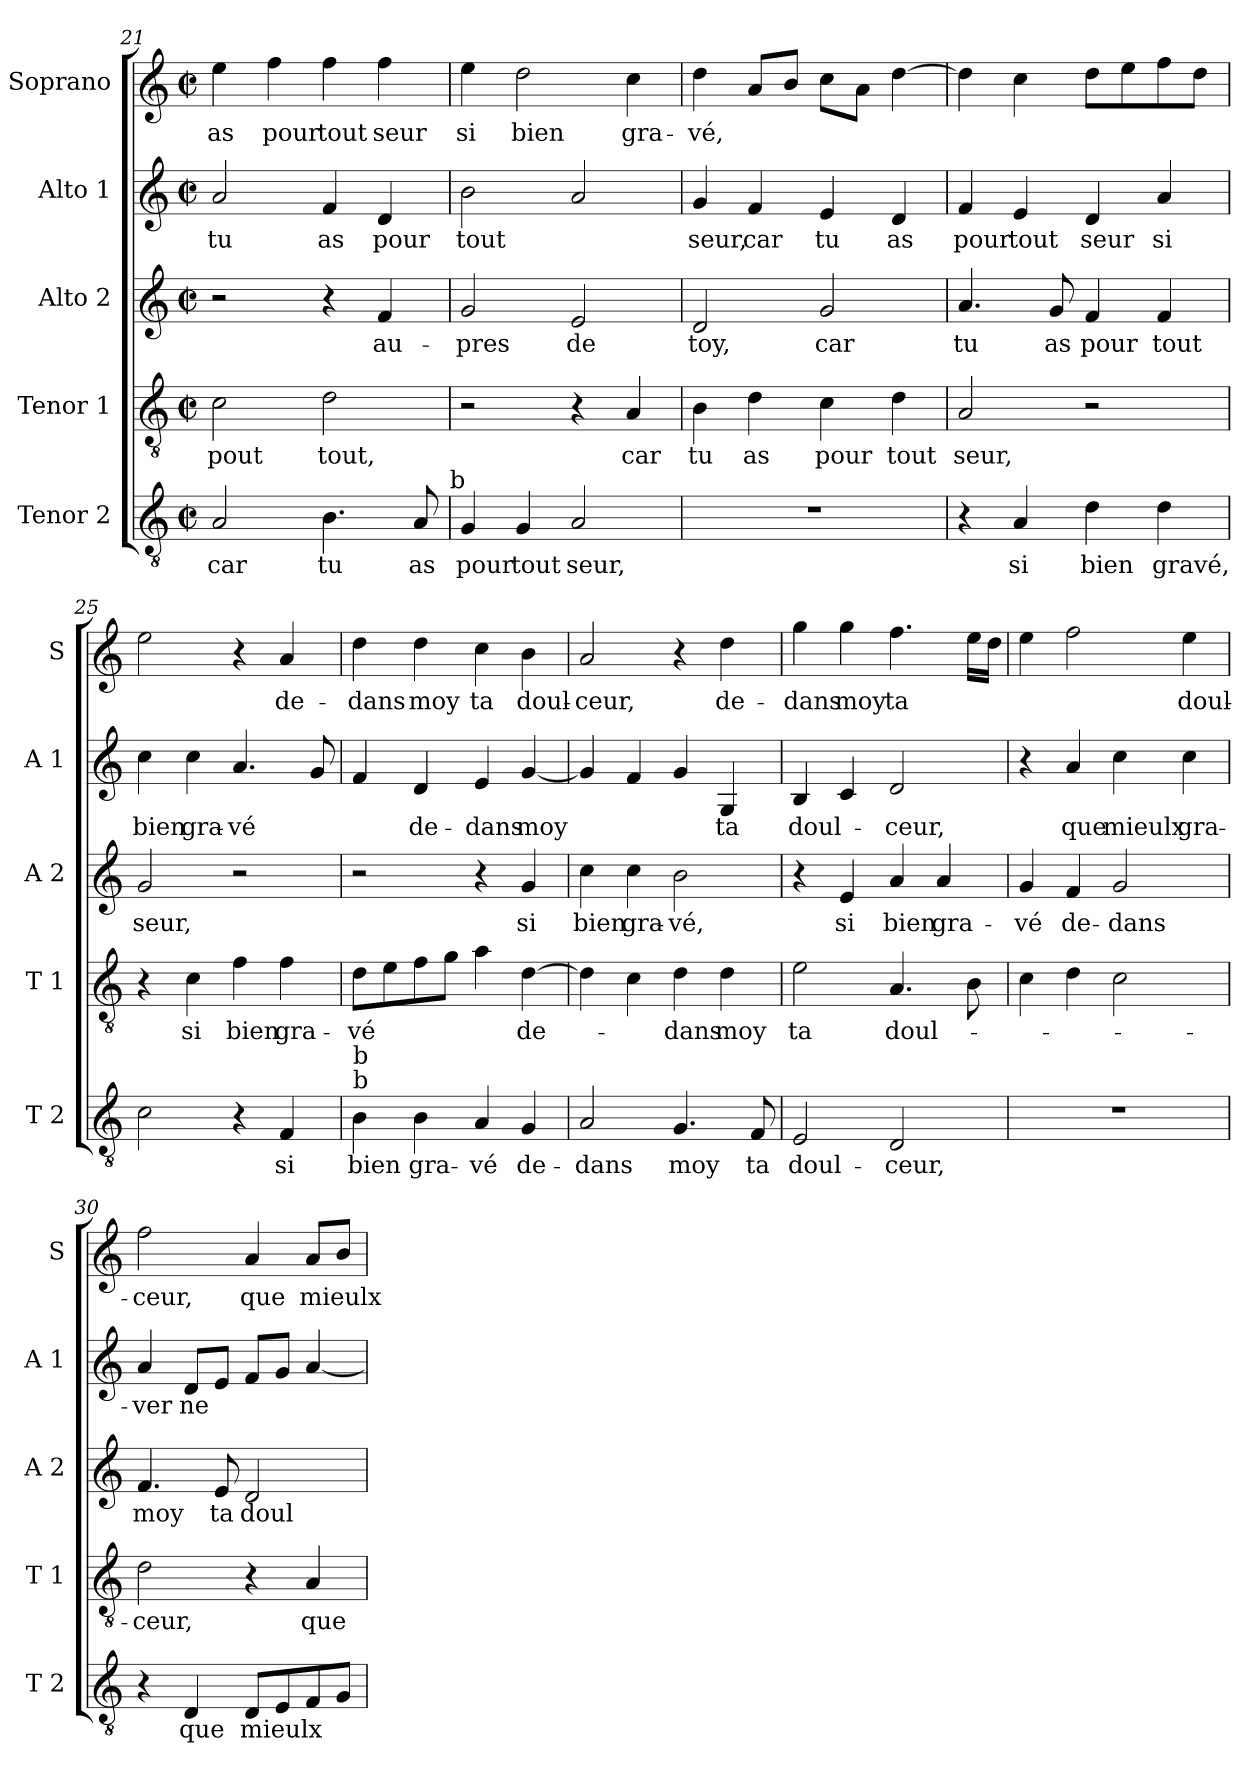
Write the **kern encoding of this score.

**kern	**text	**kern	**text	**kern	**text	**kern	**text	**kern	**text
*part5	*part5	*part4	*part4	*part3	*part3	*part2	*part2	*part1	*part1
*staff5	*staff5	*staff4	*staff4	*staff3	*staff3	*staff2	*staff2	*staff1	*staff1
*I"Tenor 2	*	*I"Tenor 1	*	*I"Alto 2	*	*I"Alto 1	*	*I"Soprano	*
*I'T 2	*	*I'T 1	*	*I'A 2	*	*I'A 1	*	*I'S	*
!!LO:LB:g=z
*clefGv2	*	*clefGv2	*	*clefG2	*	*clefG2	*	*clefG2	*
*k[]	*	*k[]	*	*k[]	*	*k[]	*	*k[]	*
*C:	*	*C:	*	*C:	*	*C:	*	*C:	*
*M2/2	*	*M2/2	*	*M2/2	*	*M2/2	*	*M2/2	*
*met(c|)	*	*met(c|)	*	*met(c|)	*	*met(c|)	*	*met(c|)	*
=21	=21	=21	=21	=21	=21	=21	=21	=21	=21
2A/	car	2c\	pout	2r	.	2a/	tu	4ee\	as
.	.	.	.	.	.	.	.	4ff\	pour
4.B\	tu	2d\	tout,	4r	.	4f/	as	4ff\	tout
.	.	.	.	4f/	au-	4d/	pour	4ff\	seur
8A/	as	.	.	.	.	.	.	.	.
!LO:TX:a:t=b	!	!	!	!	!	!	!	!	!
=22	=22	=22	=22	=22	=22	=22	=22	=22	=22
4G/	pour	2r	.	2g/	-pres	2b\	tout	4ee\	si
4G/	tout	.	.	.	.	.	.	2dd\	bien
2A/	seur,	4r	.	2e/	de	2a/	.	.	.
.	.	4A/	car	.	.	.	.	4cc\	gra-
=23	=23	=23	=23	=23	=23	=23	=23	=23	=23
1r	.	4B\	tu	2d/	toy,	4g/	seur,	4dd\	-vé,
.	.	4d\	as	.	.	4f/	car	8a/L	.
.	.	.	.	.	.	.	.	8b/J	.
.	.	4c\	pour	2g/	car	4e/	tu	8cc\L	.
.	.	.	.	.	.	.	.	8a\J	.
.	.	4d\	tout	.	.	4d/	as	[4dd\	.
=24	=24	=24	=24	=24	=24	=24	=24	=24	=24
4r	.	2A/	seur,	4.a/	tu	4f/	pour	4dd\]	.
4A/	si	.	.	.	.	4e/	tout	4cc\	.
.	.	.	.	8g/	as	.	.	.	.
4d\	bien	2r	.	4f/	pour	4d/	seur	8dd\L	.
.	.	.	.	.	.	.	.	8ee\	.
4d\	gravé,	.	.	4f/	tout	4a/	si	8ff\	.
.	.	.	.	.	.	.	.	8dd\J	.
=25	=25	=25	=25	=25	=25	=25	=25	=25	=25
2c\	.	4r	.	2g/	seur,	4cc\	bien	2ee\	.
.	.	4c\	si	.	.	4cc\	gra-	.	.
4r	.	4f\	bien	2r	.	4.a/	-vé	4r	.
4F/	si	4f\	gra-	.	.	.	.	4a/	de-
.	.	.	.	.	.	8g/	.	.	.
!!LO:PB:g=z
=26	=26	=26	=26	=26	=26	=26	=26	=26	=26
!LO:TX:a:t=b	!	!	!	!	!	!	!	!	!
!LO:TX:a:t=b	!	!	!	!	!	!	!	!	!
4B\	bien	8d\L	-vé	2r	.	4f/	.	4dd\	-dans
.	.	8e\	.	.	.	.	.	.	.
4B\	gra-	8f\	.	.	.	4d/	de-	4dd\	moy
.	.	8g\J	.	.	.	.	.	.	.
4A/	-vé	4a\	.	4r	.	4e/	-dans	4cc\	ta
4G/	de-	[4d\	de-	4g/	si	[4g/	moy	4b\	doul-
=27	=27	=27	=27	=27	=27	=27	=27	=27	=27
2A/	-dans	4d\]	.	4cc\	bien	4g/]	.	2a/	-ceur,
.	.	4c\	.	4cc\	gra-	4f/	.	.	.
4.G/	moy	4d\	-dans	2b\	-vé,	4g/	.	4r	.
.	.	4d\	moy	.	.	4G/	ta	4dd\	de-
8F/	ta	.	.	.	.	.	.	.	.
=28	=28	=28	=28	=28	=28	=28	=28	=28	=28
2E/	doul-	2e\	ta	4r	.	4B/	doul-	4gg\	-dans
.	.	.	.	4e/	si	4c/	.	4gg\	moy
2D/	-ceur,	4.A/	doul-	4a/	bien	2d/	-ceur,	4.ff\	ta
.	.	.	.	4a/	gra-	.	.	.	.
.	.	8B\	.	.	.	.	.	16ee\LL	.
.	.	.	.	.	.	.	.	16dd\JJ	.
=29	=29	=29	=29	=29	=29	=29	=29	=29	=29
1r	.	4c\	.	4g/	-vé	4r	.	4ee\	.
.	.	4d\	.	4f/	de-	4a/	que	2ff\	.
.	.	2c\	.	2g/	-dans	4cc\	mieulx	.	.
.	.	.	.	.	.	4cc\	gra-	4ee\	doul-
=30	=30	=30	=30	=30	=30	=30	=30	=30	=30
4r	.	2d\	-ceur,	4.f/	moy	4a/	-ver	2ff\	-ceur,
4D/	que	.	.	.	.	8d/L	ne	.	.
.	.	.	.	8e/	ta	8e/J	.	.	.
8D/L	mieulx	4r	.	2d/	doul-	8f/L	.	4a/	que
8E/	.	.	.	.	.	8g/J	.	.	.
8F/	.	4A/	que	.	.	[4a/	.	8a/L	mieulx-
8G/J	.	.	.	.	.	.	.	8b/J	.
=	=	=	=	=	=	=	=	=	=
*-	*-	*-	*-	*-	*-	*-	*-	*-	*-
